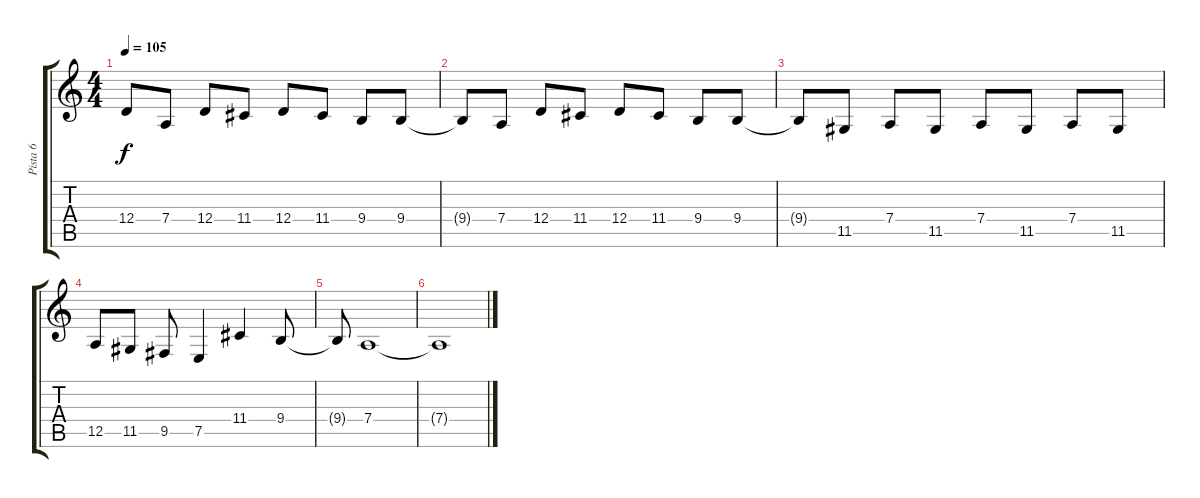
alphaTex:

\track ("Pista 6" "Pista 6") {instrument flute}
\staff {score tabs}
\tuning (E4 B3 G3 D3 A2 E2) {hide}
\ts (4 4)
\tempo 105
\clef g2
\ks c
12.4{t}.8{dy f} 7.4.8 12.4.8 11.4.8 12.4.8 11.4.8 9.4.8 9.4.8 |
9.4{t}.8 7.4.8 12.4.8 11.4.8 12.4.8 11.4.8 9.4.8 9.4.8 |
9.4{t}.8 11.5.8 7.4.8 11.5.8 7.4.8 11.5.8 7.4.8 11.5.8 |
12.5.8 11.5.8 9.5.8 7.5.4 11.4.4 9.4.8 |
9.4{t}.8 7.4.1{volume 3} |
7.4{t}.1
